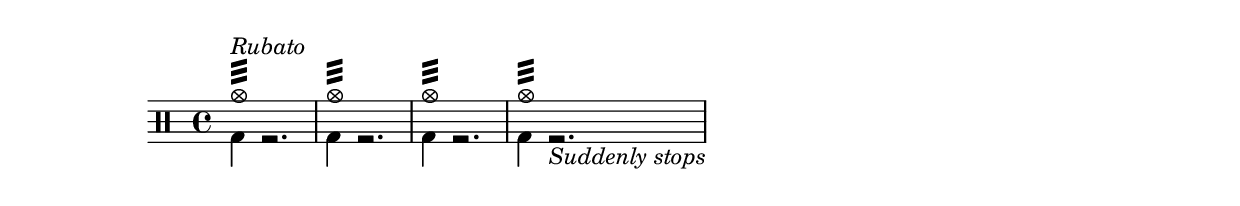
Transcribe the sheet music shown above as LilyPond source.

up = \drummode {
  crashcymbal1:32
}

down = \drummode {
  bassdrum4
}

\new DrumStaff <<
  \new DrumVoice { 
      \voiceOne 
        \up^\markup{ \italic { Rubato } } 
        \up 
        \up 
        \up 
    }
  \new DrumVoice { 
      \voiceTwo 
        \down r2. 
        \down r2. 
        \down r2. 
        \down r2._\markup{ \italic{ Suddenly stops }} }
  \bar "|."
>> 
